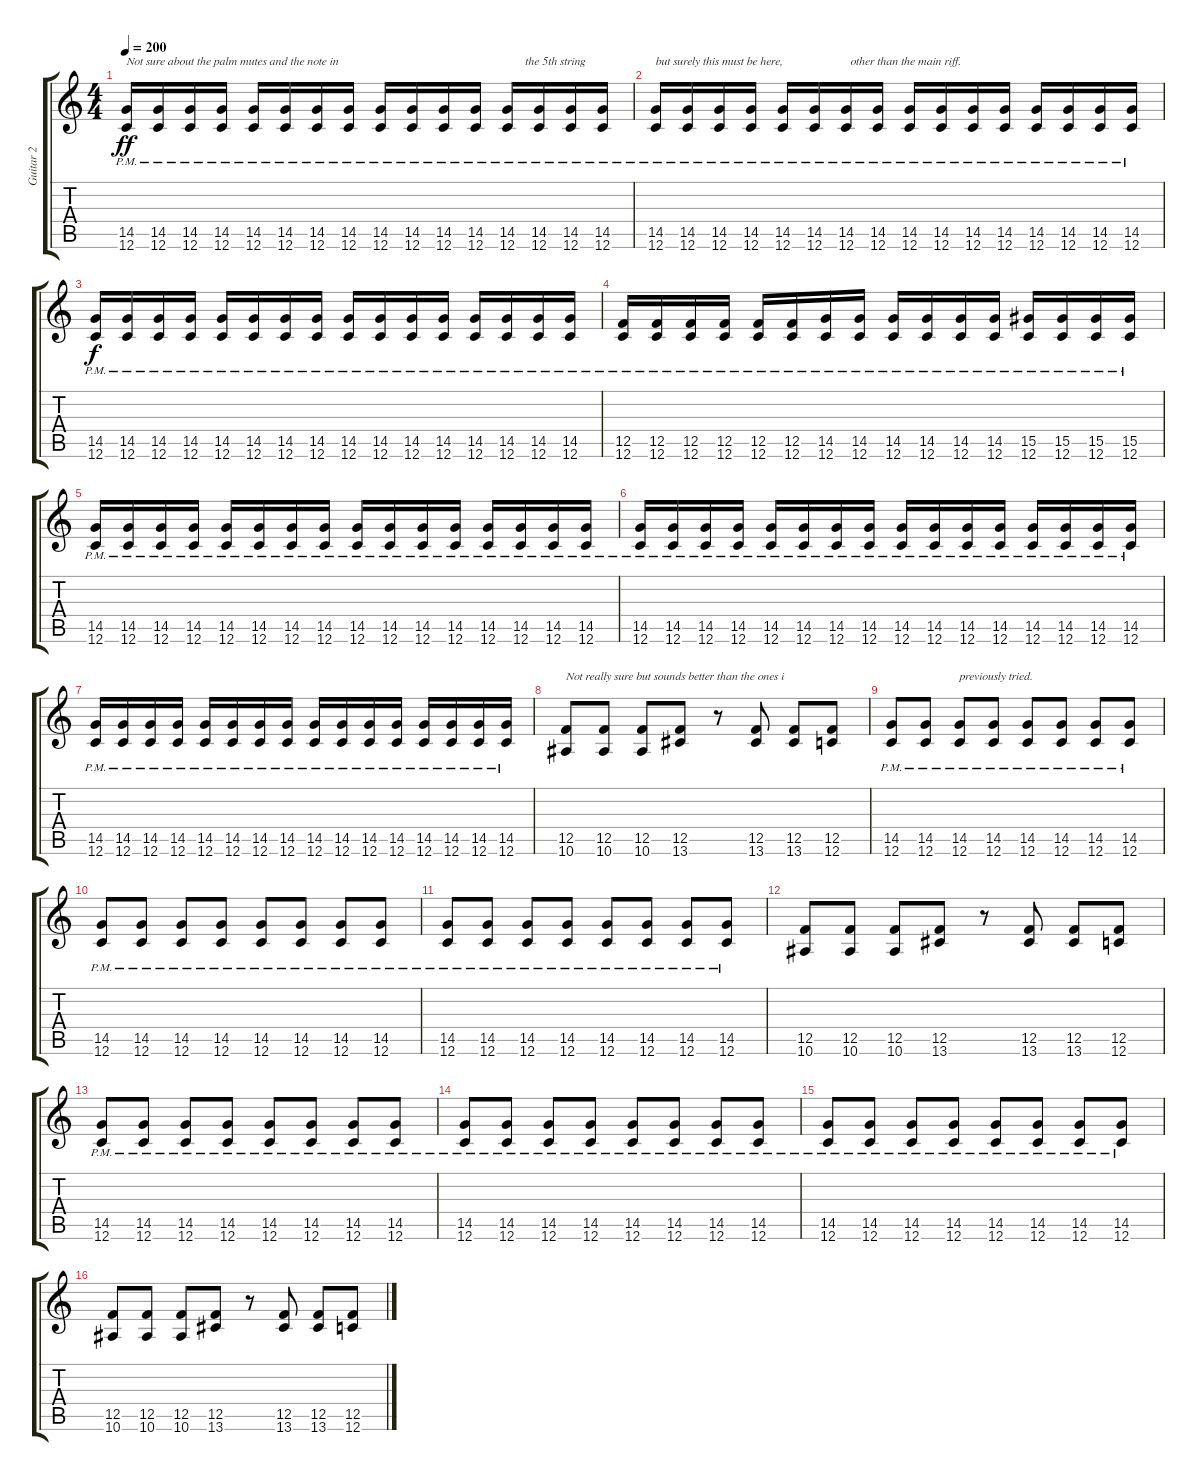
\track ("Guitar 2" "Guitar 2") {instrument distortionguitar}
\staff {score tabs}
\tuning (C4 G3 Eb3 Bb2 F2 C2) {hide}
\ts (4 4)
\tempo 200
\clef g2
\ks c
(14.5{pm} 12.6{pm}).16{txt "Not sure about the palm mutes and the note in" dy ff volume 13} (14.5{pm} 12.6{pm}).16 (14.5{pm} 12.6{pm}).16 (14.5{pm} 12.6{pm}).16 (14.5{pm} 12.6{pm}).16 (14.5{pm} 12.6{pm}).16 (14.5{pm} 12.6{pm}).16 (14.5{pm} 12.6{pm}).16 (14.5{pm} 12.6{pm}).16 (14.5{pm} 12.6{pm}).16 (14.5{pm} 12.6{pm}).16 (14.5{pm} 12.6{pm}).16 (14.5{pm} 12.6{pm}).16{txt "      the 5th string "} (14.5{pm} 12.6{pm}).16 (14.5{pm} 12.6{pm}).16 (14.5{pm} 12.6{pm}).16 |
(14.5{pm} 12.6{pm}).16{txt "but surely this must be here,"} (14.5{pm} 12.6{pm}).16 (14.5{pm} 12.6{pm}).16 (14.5{pm} 12.6{pm}).16 (14.5{pm} 12.6{pm}).16 (14.5{pm} 12.6{pm}).16{txt "            other than the main riff."} (14.5{pm} 12.6{pm}).16 (14.5{pm} 12.6{pm}).16 (14.5{pm} 12.6{pm}).16 (14.5{pm} 12.6{pm}).16 (14.5{pm} 12.6{pm}).16 (14.5{pm} 12.6{pm}).16 (14.5{pm} 12.6{pm}).16 (14.5{pm} 12.6{pm}).16 (14.5{pm} 12.6{pm}).16 (14.5{pm} 12.6{pm}).16 |
(14.5{pm} 12.6{pm}).16{dy f} (14.5{pm} 12.6{pm}).16 (14.5{pm} 12.6{pm}).16 (14.5{pm} 12.6{pm}).16 (14.5{pm} 12.6{pm}).16 (14.5{pm} 12.6{pm}).16 (14.5{pm} 12.6{pm}).16 (14.5{pm} 12.6{pm}).16 (14.5{pm} 12.6{pm}).16 (14.5{pm} 12.6{pm}).16 (14.5{pm} 12.6{pm}).16 (14.5{pm} 12.6{pm}).16 (14.5{pm} 12.6{pm}).16 (14.5{pm} 12.6{pm}).16 (14.5{pm} 12.6{pm}).16 (14.5{pm} 12.6{pm}).16 |
(12.5{pm} 12.6{pm}).16 (12.5{pm} 12.6{pm}).16 (12.5{pm} 12.6{pm}).16 (12.5{pm} 12.6{pm}).16 (12.5{pm} 12.6{pm}).16 (12.5{pm} 12.6{pm}).16 (14.5{pm} 12.6{pm}).16 (14.5{pm} 12.6{pm}).16 (14.5{pm} 12.6{pm}).16 (14.5{pm} 12.6{pm}).16 (14.5{pm} 12.6{pm}).16 (14.5{pm} 12.6{pm}).16 (15.5{pm} 12.6{pm}).16 (15.5{pm} 12.6{pm}).16 (15.5{pm} 12.6{pm}).16 (15.5{pm} 12.6{pm}).16 |
(14.5{pm} 12.6{pm}).16 (14.5{pm} 12.6{pm}).16 (14.5{pm} 12.6{pm}).16 (14.5{pm} 12.6{pm}).16 (14.5{pm} 12.6{pm}).16 (14.5{pm} 12.6{pm}).16 (14.5{pm} 12.6{pm}).16 (14.5{pm} 12.6{pm}).16 (14.5{pm} 12.6{pm}).16 (14.5{pm} 12.6{pm}).16 (14.5{pm} 12.6{pm}).16 (14.5{pm} 12.6{pm}).16 (14.5{pm} 12.6{pm}).16 (14.5{pm} 12.6{pm}).16 (14.5{pm} 12.6{pm}).16 (14.5{pm} 12.6{pm}).16 |
(14.5{pm} 12.6{pm}).16 (14.5{pm} 12.6{pm}).16 (14.5{pm} 12.6{pm}).16 (14.5{pm} 12.6{pm}).16 (14.5{pm} 12.6{pm}).16 (14.5{pm} 12.6{pm}).16 (14.5{pm} 12.6{pm}).16 (14.5{pm} 12.6{pm}).16 (14.5{pm} 12.6{pm}).16 (14.5{pm} 12.6{pm}).16 (14.5{pm} 12.6{pm}).16 (14.5{pm} 12.6{pm}).16 (14.5{pm} 12.6{pm}).16 (14.5{pm} 12.6{pm}).16 (14.5{pm} 12.6{pm}).16 (14.5{pm} 12.6{pm}).16 |
(14.5{pm} 12.6{pm}).16 (14.5{pm} 12.6{pm}).16 (14.5{pm} 12.6{pm}).16 (14.5{pm} 12.6{pm}).16 (14.5{pm} 12.6{pm}).16 (14.5{pm} 12.6{pm}).16 (14.5{pm} 12.6{pm}).16 (14.5{pm} 12.6{pm}).16 (14.5{pm} 12.6{pm}).16 (14.5{pm} 12.6{pm}).16 (14.5{pm} 12.6{pm}).16 (14.5{pm} 12.6{pm}).16 (14.5{pm} 12.6{pm}).16 (14.5{pm} 12.6{pm}).16 (14.5{pm} 12.6{pm}).16 (14.5{pm} 12.6{pm}).16 |
(12.5 10.6).8{txt "Not really sure but sounds better than the ones i"} (12.5 10.6).8 (12.5 10.6).8 (12.5 13.6).8 r.8 (12.5 13.6).8 (12.5 13.6).8 (12.5 12.6).8 |
(14.5{pm} 12.6{pm}).8 (14.5{pm} 12.6{pm}).8 (14.5{pm} 12.6{pm}).8{txt "previously tried."} (14.5{pm} 12.6{pm}).8 (14.5{pm} 12.6{pm}).8 (14.5{pm} 12.6{pm}).8 (14.5{pm} 12.6{pm}).8 (14.5{pm} 12.6{pm}).8 |
(14.5{pm} 12.6{pm}).8 (14.5{pm} 12.6{pm}).8 (14.5{pm} 12.6{pm}).8 (14.5{pm} 12.6{pm}).8 (14.5{pm} 12.6{pm}).8 (14.5{pm} 12.6{pm}).8 (14.5{pm} 12.6{pm}).8 (14.5{pm} 12.6{pm}).8 |
(14.5{pm} 12.6{pm}).8 (14.5{pm} 12.6{pm}).8 (14.5{pm} 12.6{pm}).8 (14.5{pm} 12.6{pm}).8 (14.5{pm} 12.6{pm}).8 (14.5{pm} 12.6{pm}).8 (14.5{pm} 12.6{pm}).8 (14.5{pm} 12.6{pm}).8 |
(12.5 10.6).8 (12.5 10.6).8 (12.5 10.6).8 (12.5 13.6).8 r.8 (12.5 13.6).8 (12.5 13.6).8 (12.5 12.6).8 |
(14.5{pm} 12.6{pm}).8 (14.5{pm} 12.6{pm}).8 (14.5{pm} 12.6{pm}).8 (14.5{pm} 12.6{pm}).8 (14.5{pm} 12.6{pm}).8 (14.5{pm} 12.6{pm}).8 (14.5{pm} 12.6{pm}).8 (14.5{pm} 12.6{pm}).8 |
(14.5{pm} 12.6{pm}).8 (14.5{pm} 12.6{pm}).8 (14.5{pm} 12.6{pm}).8 (14.5{pm} 12.6{pm}).8 (14.5{pm} 12.6{pm}).8 (14.5{pm} 12.6{pm}).8 (14.5{pm} 12.6{pm}).8 (14.5{pm} 12.6{pm}).8 |
(14.5{pm} 12.6{pm}).8 (14.5{pm} 12.6{pm}).8 (14.5{pm} 12.6{pm}).8 (14.5{pm} 12.6{pm}).8 (14.5{pm} 12.6{pm}).8 (14.5{pm} 12.6{pm}).8 (14.5{pm} 12.6{pm}).8 (14.5{pm} 12.6{pm}).8 |
(12.5 10.6).8 (12.5 10.6).8 (12.5 10.6).8 (12.5 13.6).8 r.8 (12.5 13.6).8 (12.5 13.6).8 (12.5 12.6).8
